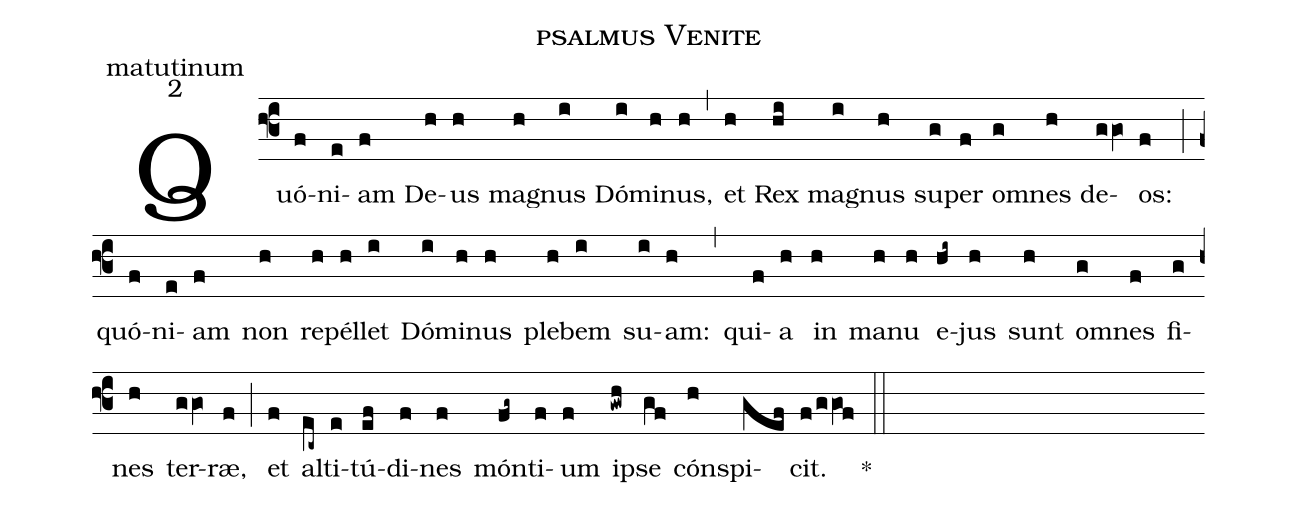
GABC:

name: psalmus Venite;
office-part: matutinum;
mode: 2;
%%
(f3)
Quó(f)ni(e)am(f) De(h)us(h) mag(h)nus(i) Dó(i)mi(h)nus,(h) (,)
et(h) Rex(hi) mag(i)nus(h) su(g)per(f) om(g)nes(h) de(ggO)os:(f) (;)
quó(f)ni(e)am(f) non(h) re(h)pél(h)let(i) Dó(i)mi(h)nus(h) ple(h)bem(i) su(i)am:(h) (,)
qui(f)a(h) in(h) ma(h)nu(h) e(hi~)jus(h) sunt(h) om(g)nes(f) fi(g)nes(h) ter(ggO)ræ,(f) (;)
et(f) al(ec~)ti(e)tú(ef)di(f)nes(f) món(fg~)ti(f)um(f) ip(gwh)se(gf) cón(h)spi(gef)cit.(f/ggOf) *(::)
